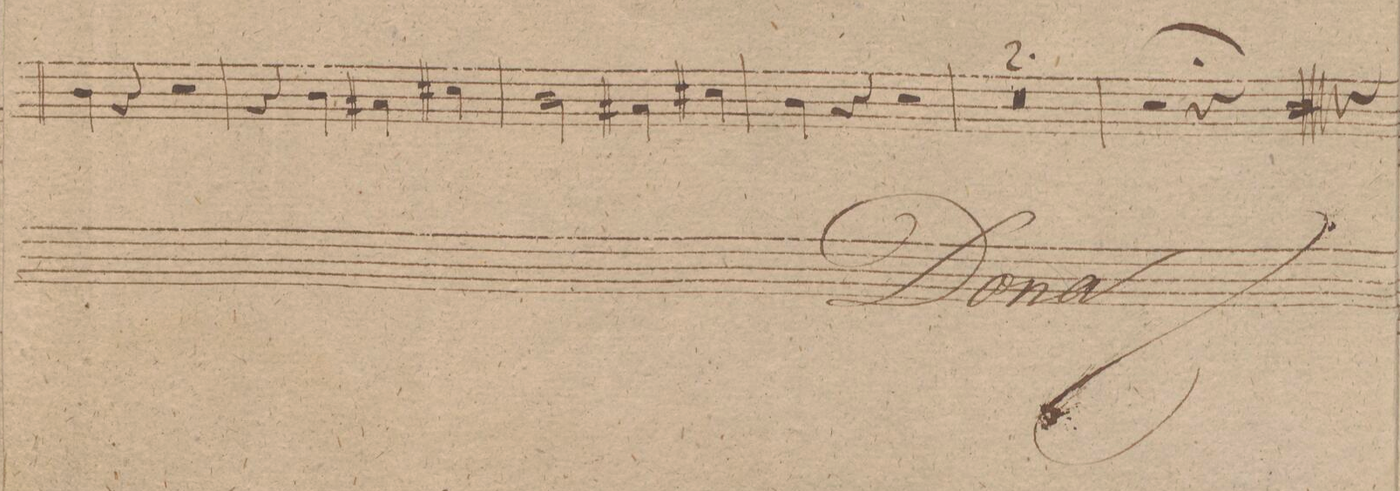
**kern
*I"Oboe 2do
*clefG2
*k[f#]
*met(c)
*M4/4
4b
4r
2r
=42
4r
4b
4a#X\
4cc#X
=43
2b
4a#X\
4cc#X
=44
4b
4r
2r
=45
0r
=46
=47
2r
4r
4r;
==
*-
